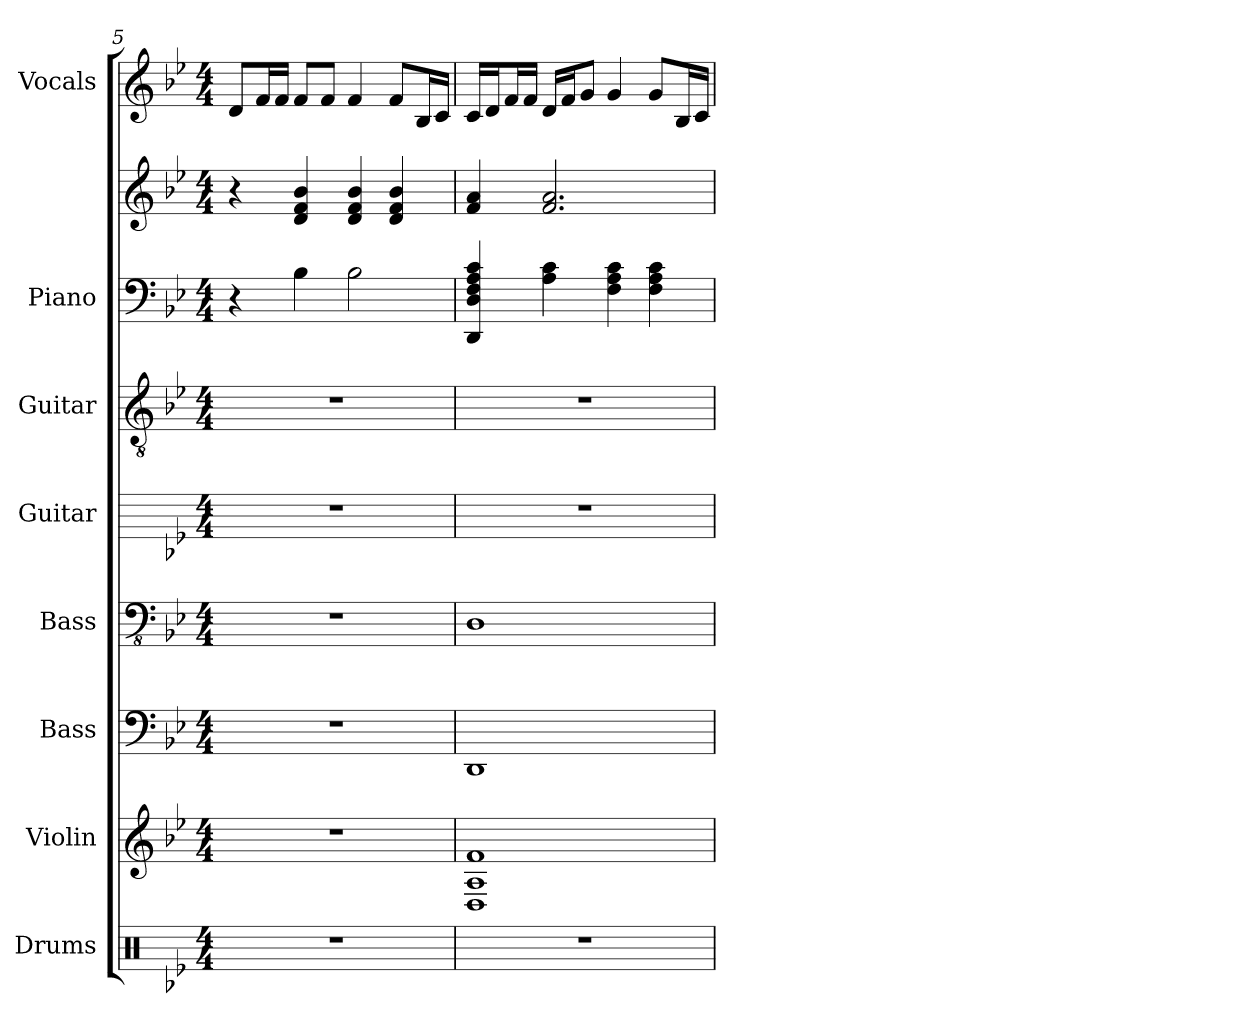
**kern	**kern	**kern	**kern	**kern	**kern	**kern	**kern	**kern
*part8	*part7	*part6	*part5	*part4	*part3	*part2	*part2	*part1
*staff9	*staff8	*staff7	*staff6	*staff5	*staff4	*staff3	*staff2	*staff1
*I"Drums	*I"Violin	*I"Bass	*I"Bass	*I"Guitar	*I"Guitar	*I"Piano	*	*I"Vocals
*clefX	*clefG2	*	*clefFv4	*	*clefGv2	*clefF4	*clefG2	*clefG2
*k[b-e-]	*k[b-e-]	*k[b-e-]	*k[b-e-]	*k[b-e-]	*k[b-e-]	*k[b-e-]	*k[b-e-]	*k[b-e-]
*B-:	*B-:	*B-:	*B-:	*B-:	*B-:	*B-:	*B-:	*B-:
*M4/4	*M4/4	*M4/4	*M4/4	*M4/4	*M4/4	*M4/4	*M4/4	*M4/4
=5	=5	=5	=5	=5	=5	=5	=5	=5
1r	1r	1r	1r	1r	1r	4r	4r	8d/L
.	.	.	.	.	.	.	.	16f/L
.	.	.	.	.	.	.	.	16f/JJ
.	.	.	.	.	.	4B-	4f 4d 4b-	8f/L
.	.	.	.	.	.	.	.	8f/J
.	.	.	.	.	.	2B-	4f 4d 4b-	4f
.	.	.	.	.	.	.	4f 4d 4b-	8f/L
.	.	.	.	.	.	.	.	16B-/L
.	.	.	.	.	.	.	.	16c/JJ
=6	=6	=6	=6	=6	=6	=6	=6	=6
1r	1f 1A 1D	1DD	1DD	1r	1r	4DD 4D 4F 4A 4c	4f 4a	16c/LL
.	.	.	.	.	.	.	.	16d/J
.	.	.	.	.	.	.	.	16f/L
.	.	.	.	.	.	.	.	16f/JJ
.	.	.	.	.	.	4A 4c	2.f 2.a	16d/LL
.	.	.	.	.	.	.	.	16f/J
.	.	.	.	.	.	.	.	8g/J
.	.	.	.	.	.	4A 4c 4F	.	4g
.	.	.	.	.	.	4A 4c 4F	.	8g/L
.	.	.	.	.	.	.	.	16B-/L
.	.	.	.	.	.	.	.	16c/JJ
=	=	=	=	=	=	=	=	=
*-	*-	*-	*-	*-	*-	*-	*-	*-
